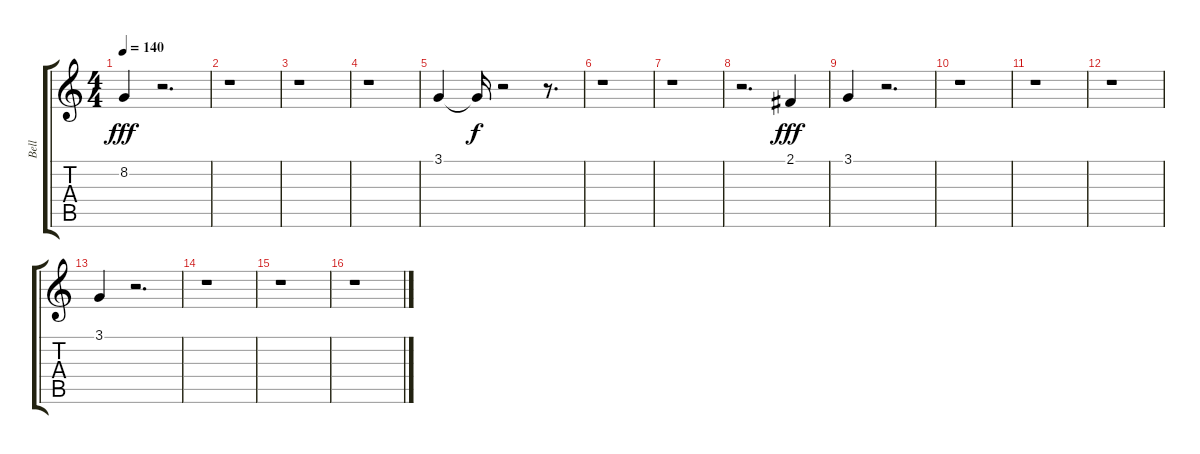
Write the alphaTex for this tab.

\track ("Bell" "Bell") {instrument tubularbells}
\staff {score tabs}
\tuning (E4 B3 G3 D3 A2 E2) {hide}
\ts (4 4)
\tempo 140
\clef g2
\ks c
8.2.4{dy fff} r.2{d} |
r.1 |
r.1 |
r.1 |
3.1.4 3.1{t}.16{dy f} r.2 r.8{d} |
r.1 |
r.1 |
r.2{d} 2.1.4{dy fff} |
3.1.4 r.2{d} |
r.1 |
r.1 |
r.1 |
3.1.4 r.2{d} |
r.1 |
r.1 |
r.1
